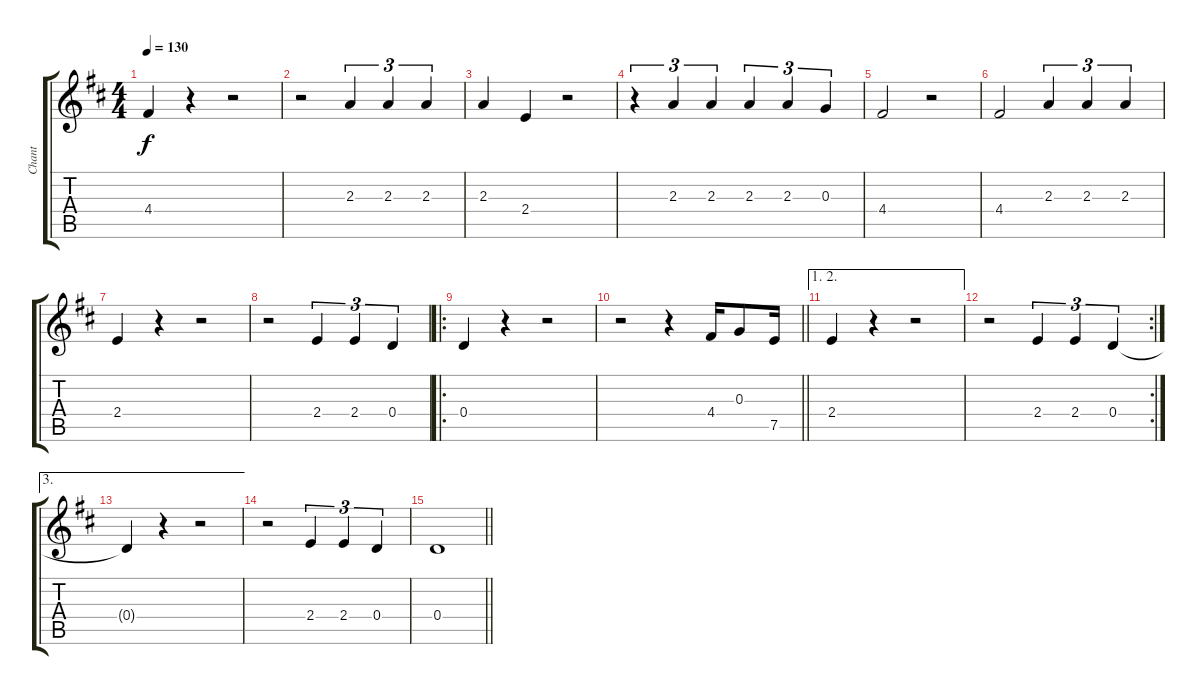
\track ("Chant" "Chant") {instrument electricguitarmuted}
\staff {score tabs}
\tuning (E4 B3 G3 D3 A2 E2) {hide}
\ts (4 4)
\tempo 130
\clef g2
\ks d
4.4.4{dy f} r.4 r.2 |
r.2 2.3.4{tu (3 2)} 2.3.4{tu (3 2)} 2.3.4{tu (3 2)} |
2.3.4 2.4.4 r.2 |
r.4{tu (3 2)} 2.3.4{tu (3 2)} 2.3.4{tu (3 2)} 2.3.4{tu (3 2)} 2.3.4{tu (3 2)} 0.3.4{tu (3 2)} |
4.4.2 r.2 |
4.4.2 2.3.4{tu (3 2)} 2.3.4{tu (3 2)} 2.3.4{tu (3 2)} |
2.4.4 r.4 r.2 |
r.2 2.4.4{tu (3 2)} 2.4.4{tu (3 2)} 0.4.4{tu (3 2)} |
\ro
0.4.4 r.4 r.2 |
\barLineRight lightlight
r.2 r.4 4.4.16 0.3.8 7.5.16 |
\ae (1 2)
2.4.4 r.4 r.2 |
\rc 2
r.2 2.4.4{tu (3 2)} 2.4.4{tu (3 2)} 0.4.4{tu (3 2)} |
\ae 3
0.4{t}.4 r.4 r.2 |
r.2 2.4.4{tu (3 2)} 2.4.4{tu (3 2)} 0.4.4{tu (3 2)} |
\barLineRight lightlight
0.4.1
